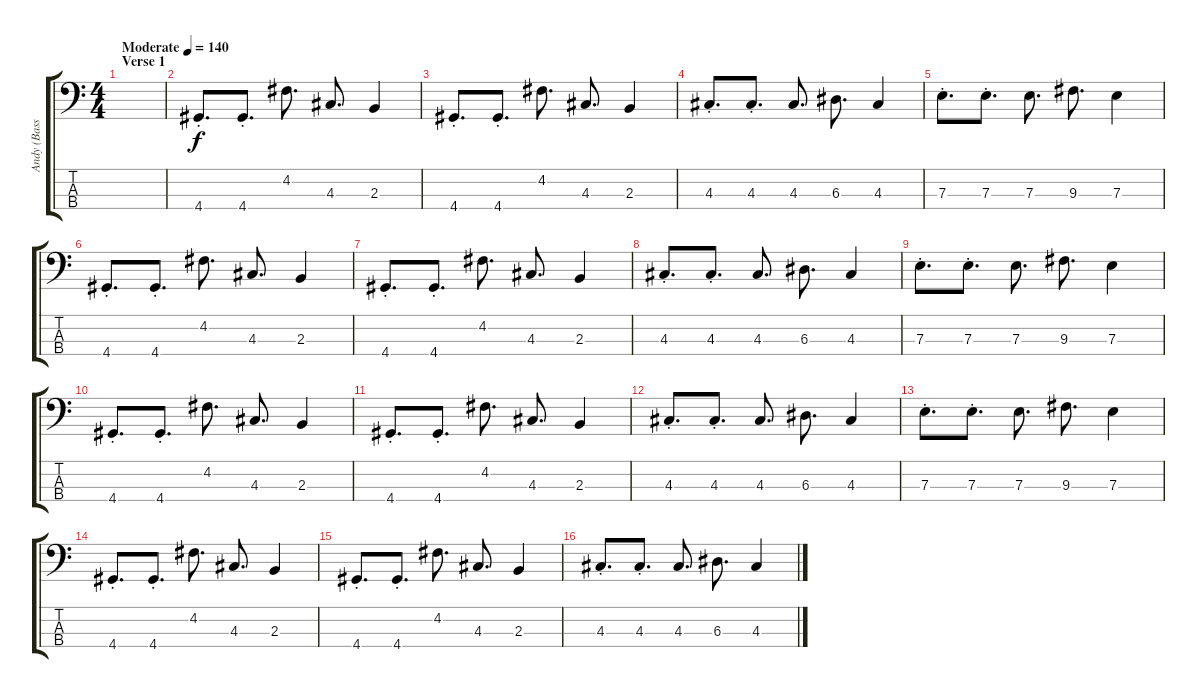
\track ("Andy (Bass)" "Andy (Bass") {instrument electricbasspick}
\staff {score tabs}
\tuning (G2 D2 A1 E1) {hide}
\ts (4 4)
\section ("" "Verse 1")
\tempo (140 "Moderate")
\clef f4
\ks c
|
4.4{st}.8{d} 4.4{st}.8{d} 4.2.8{d} 4.3.8{d} 2.3.4 |
4.4{st}.8{d} 4.4{st}.8{d} 4.2.8{d} 4.3.8{d} 2.3.4 |
4.3{st}.8{d} 4.3{st}.8{d} 4.3.8{d} 6.3.8{d} 4.3.4 |
7.3{st}.8{d} 7.3{st}.8{d} 7.3.8{d} 9.3.8{d} 7.3.4 |
4.4{st}.8{d} 4.4{st}.8{d} 4.2.8{d} 4.3.8{d} 2.3.4 |
4.4{st}.8{d} 4.4{st}.8{d} 4.2.8{d} 4.3.8{d} 2.3.4 |
4.3{st}.8{d} 4.3{st}.8{d} 4.3.8{d} 6.3.8{d} 4.3.4 |
7.3{st}.8{d} 7.3{st}.8{d} 7.3.8{d} 9.3.8{d} 7.3.4 |
4.4{st}.8{d} 4.4{st}.8{d} 4.2.8{d} 4.3.8{d} 2.3.4 |
4.4{st}.8{d} 4.4{st}.8{d} 4.2.8{d} 4.3.8{d} 2.3.4 |
4.3{st}.8{d} 4.3{st}.8{d} 4.3.8{d} 6.3.8{d} 4.3.4 |
7.3{st}.8{d} 7.3{st}.8{d} 7.3.8{d} 9.3.8{d} 7.3.4 |
4.4{st}.8{d} 4.4{st}.8{d} 4.2.8{d} 4.3.8{d} 2.3.4 |
4.4{st}.8{d} 4.4{st}.8{d} 4.2.8{d} 4.3.8{d} 2.3.4 |
4.3{st}.8{d} 4.3{st}.8{d} 4.3.8{d} 6.3.8{d} 4.3.4
